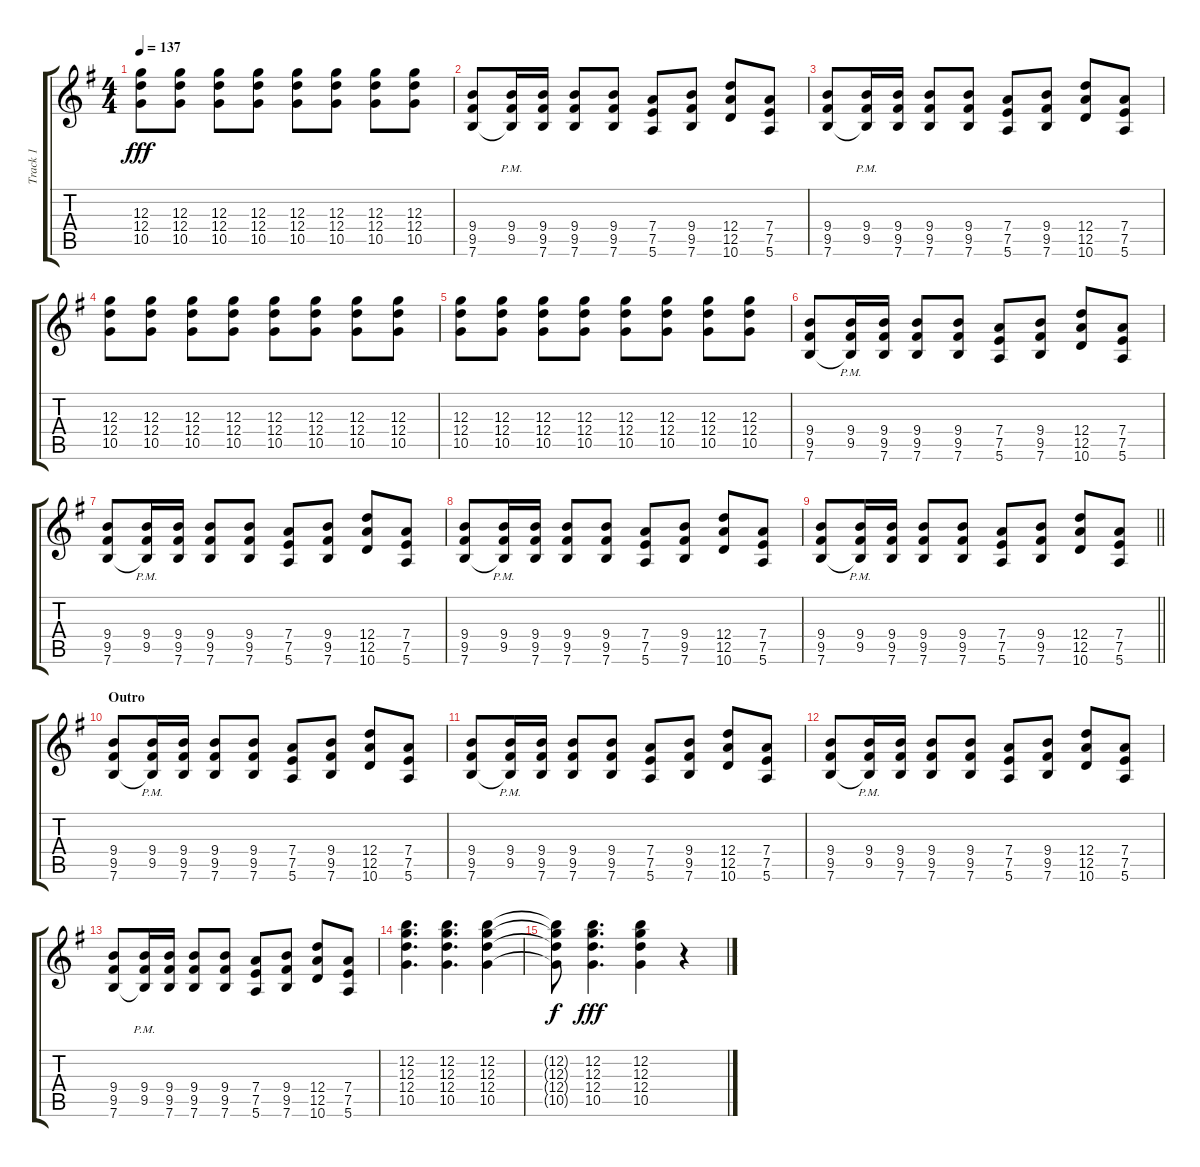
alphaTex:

\track ("Track 1" "Track 1") {instrument overdrivenguitar}
\staff {score tabs}
\tuning (E4 B3 G3 D3 A2 E2) {hide}
\ts (4 4)
\tempo 137
\clef g2
\ks g
(12.3 12.4 10.5).8{dy fff} (12.3 12.4 10.5).8 (12.3 12.4 10.5).8 (12.3 12.4 10.5).8 (12.3 12.4 10.5).8 (12.3 12.4 10.5).8 (12.3 12.4 10.5).8 (12.3 12.4 10.5).8 |
(9.4 9.5 7.6).8 (9.4{pm} 9.5{pm} 7.6{t}).16 (9.4 9.5 7.6).16 (9.4 9.5 7.6).8 (9.4 9.5 7.6).8 (7.4 7.5 5.6).8 (9.4 9.5 7.6).8 (12.4 12.5 10.6).8 (7.4 7.5 5.6).8 |
(9.4 9.5 7.6).8 (9.4{pm} 9.5{pm} 7.6{t}).16 (9.4 9.5 7.6).16 (9.4 9.5 7.6).8 (9.4 9.5 7.6).8 (7.4 7.5 5.6).8 (9.4 9.5 7.6).8 (12.4 12.5 10.6).8 (7.4 7.5 5.6).8 |
(12.3 12.4 10.5).8 (12.3 12.4 10.5).8 (12.3 12.4 10.5).8 (12.3 12.4 10.5).8 (12.3 12.4 10.5).8 (12.3 12.4 10.5).8 (12.3 12.4 10.5).8 (12.3 12.4 10.5).8 |
(12.3 12.4 10.5).8 (12.3 12.4 10.5).8 (12.3 12.4 10.5).8 (12.3 12.4 10.5).8 (12.3 12.4 10.5).8 (12.3 12.4 10.5).8 (12.3 12.4 10.5).8 (12.3 12.4 10.5).8 |
(9.4 9.5 7.6).8 (9.4{pm} 9.5{pm} 7.6{t}).16 (9.4 9.5 7.6).16 (9.4 9.5 7.6).8 (9.4 9.5 7.6).8 (7.4 7.5 5.6).8 (9.4 9.5 7.6).8 (12.4 12.5 10.6).8 (7.4 7.5 5.6).8 |
(9.4 9.5 7.6).8 (9.4{pm} 9.5{pm} 7.6{t}).16 (9.4 9.5 7.6).16 (9.4 9.5 7.6).8 (9.4 9.5 7.6).8 (7.4 7.5 5.6).8 (9.4 9.5 7.6).8 (12.4 12.5 10.6).8 (7.4 7.5 5.6).8 |
(9.4 9.5 7.6).8 (9.4{pm} 9.5{pm} 7.6{t}).16 (9.4 9.5 7.6).16 (9.4 9.5 7.6).8 (9.4 9.5 7.6).8 (7.4 7.5 5.6).8 (9.4 9.5 7.6).8 (12.4 12.5 10.6).8 (7.4 7.5 5.6).8 |
\barLineRight lightlight
(9.4 9.5 7.6).8 (9.4{pm} 9.5{pm} 7.6{t}).16 (9.4 9.5 7.6).16 (9.4 9.5 7.6).8 (9.4 9.5 7.6).8 (7.4 7.5 5.6).8 (9.4 9.5 7.6).8 (12.4 12.5 10.6).8 (7.4 7.5 5.6).8 |
\section ("" "Outro")
(9.4 9.5 7.6).8 (9.4{pm} 9.5{pm} 7.6{t}).16 (9.4 9.5 7.6).16 (9.4 9.5 7.6).8 (9.4 9.5 7.6).8 (7.4 7.5 5.6).8 (9.4 9.5 7.6).8 (12.4 12.5 10.6).8 (7.4 7.5 5.6).8 |
(9.4 9.5 7.6).8 (9.4{pm} 9.5{pm} 7.6{t}).16 (9.4 9.5 7.6).16 (9.4 9.5 7.6).8 (9.4 9.5 7.6).8 (7.4 7.5 5.6).8 (9.4 9.5 7.6).8 (12.4 12.5 10.6).8 (7.4 7.5 5.6).8 |
(9.4 9.5 7.6).8 (9.4{pm} 9.5{pm} 7.6{t}).16 (9.4 9.5 7.6).16 (9.4 9.5 7.6).8 (9.4 9.5 7.6).8 (7.4 7.5 5.6).8 (9.4 9.5 7.6).8 (12.4 12.5 10.6).8 (7.4 7.5 5.6).8 |
(9.4 9.5 7.6).8 (9.4{pm} 9.5{pm} 7.6{t}).16 (9.4 9.5 7.6).16 (9.4 9.5 7.6).8 (9.4 9.5 7.6).8 (7.4 7.5 5.6).8 (9.4 9.5 7.6).8 (12.4 12.5 10.6).8 (7.4 7.5 5.6).8 |
(12.2 12.3 12.4 10.5).4{d} (12.2 12.3 12.4 10.5).4{d} (12.2 12.3 12.4 10.5).4 |
(12.2{t} 12.3{t} 12.4{t} 10.5{t}).8{dy f} (12.2 12.3 12.4 10.5).4{d dy fff} (12.2 12.3 12.4 10.5).4 r.4
